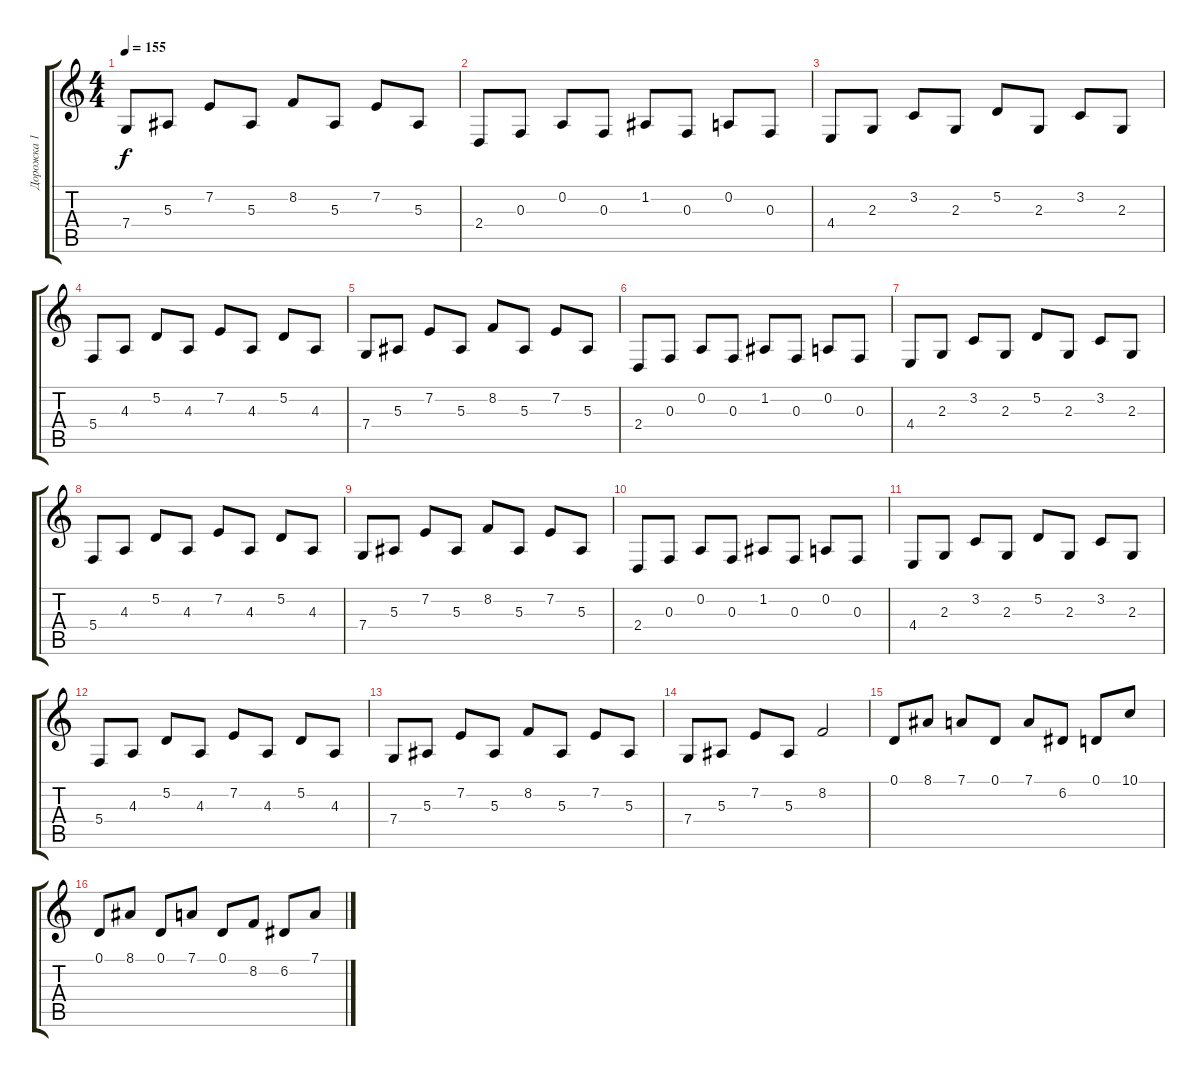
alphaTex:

\track ("Дорожка 1" "Дорожка 1") {instrument lead2sawtooth}
\staff {score tabs}
\tuning (D4 A3 F3 C3 G2 D2) {hide}
\ts (4 4)
\tempo 155
\clef g2
\ks c
7.4.8{dy f} 5.3.8 7.2.8 5.3.8 8.2.8 5.3.8 7.2.8 5.3.8 |
2.4.8 0.3.8 0.2.8 0.3.8 1.2.8 0.3.8 0.2.8 0.3.8 |
4.4.8 2.3.8 3.2.8 2.3.8 5.2.8 2.3.8 3.2.8 2.3.8 |
5.4.8 4.3.8 5.2.8 4.3.8 7.2.8 4.3.8 5.2.8 4.3.8 |
7.4.8 5.3.8 7.2.8 5.3.8 8.2.8 5.3.8 7.2.8 5.3.8 |
2.4.8 0.3.8 0.2.8 0.3.8 1.2.8 0.3.8 0.2.8 0.3.8 |
4.4.8 2.3.8 3.2.8 2.3.8 5.2.8 2.3.8 3.2.8 2.3.8 |
5.4.8 4.3.8 5.2.8 4.3.8 7.2.8 4.3.8 5.2.8 4.3.8 |
7.4.8 5.3.8 7.2.8 5.3.8 8.2.8 5.3.8 7.2.8 5.3.8 |
2.4.8 0.3.8 0.2.8 0.3.8 1.2.8 0.3.8 0.2.8 0.3.8 |
4.4.8 2.3.8 3.2.8 2.3.8 5.2.8 2.3.8 3.2.8 2.3.8 |
5.4.8 4.3.8 5.2.8 4.3.8 7.2.8 4.3.8 5.2.8 4.3.8 |
7.4.8 5.3.8 7.2.8 5.3.8 8.2.8 5.3.8 7.2.8 5.3.8 |
7.4.8 5.3.8 7.2.8 5.3.8 8.2.2 |
0.1.8 8.1.8 7.1.8 0.1.8 7.1.8 6.2.8 0.1.8 10.1.8 |
0.1.8 8.1.8 0.1.8 7.1.8 0.1.8 8.2.8 6.2.8 7.1.8
